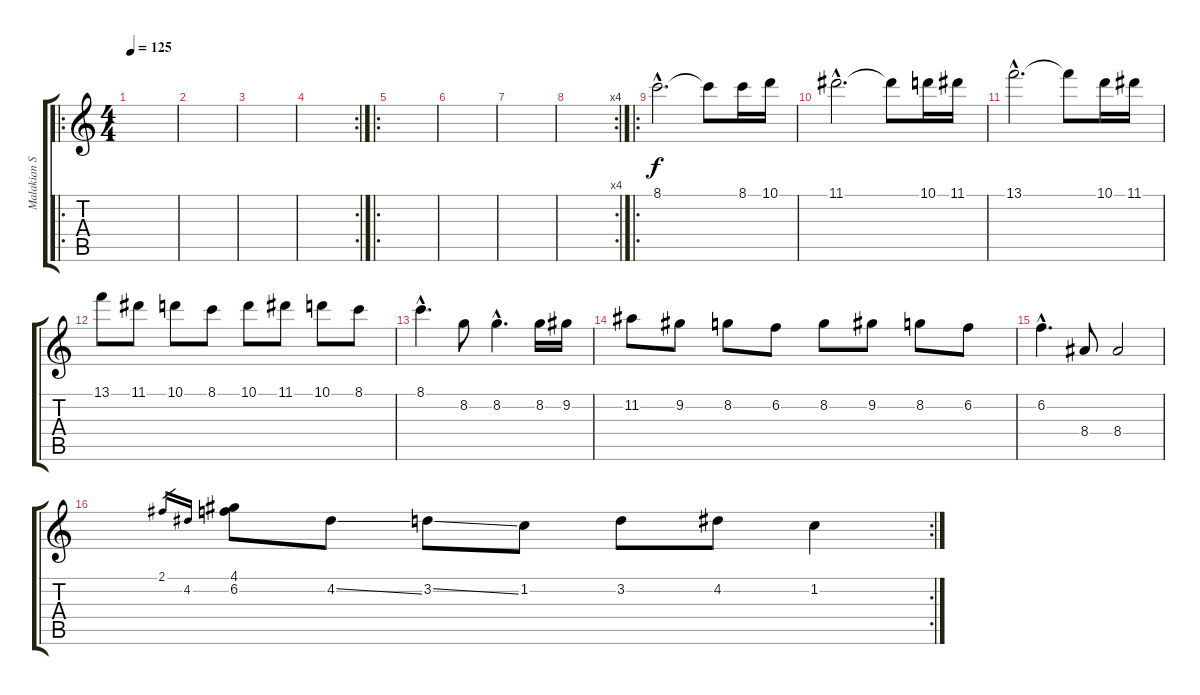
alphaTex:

\track ("Malakian Solo" "Malakian S") {instrument acousticguitarsteel}
\staff {score tabs}
\tuning (E4 B3 G3 D3 A2 E2) {hide}
\ro
\ts (4 4)
\tempo 125
\clef g2
\ks c
|
|
|
\rc 2
|
\ro
|
|
|
\rc 4
|
\ro
8.1{hac}.2{d} 8.1{t}.8 8.1.16 10.1.16 |
11.1{hac}.2{d} 11.1{t}.8 10.1.16 11.1.16 |
13.1{hac}.2{d} 13.1{t}.8 10.1.16 11.1.16 |
13.1.8 11.1.8 10.1.8 8.1.8 10.1.8 11.1.8 10.1.8 8.1.8 |
8.1{hac}.4{d} 8.2.8 8.2{hac}.4{d} 8.2.16 9.2.16 |
11.2.8 9.2.8 8.2.8 6.2.8 8.2.8 9.2.8 8.2.8 6.2.8 |
6.2{hac}.4{d} 8.4.8 8.4.2 |
\rc 2
2.1.16{gr} 4.2.16{gr} (4.1 6.2).8 4.2{ss}.8 3.2{ss}.8 1.2.8 3.2.8 4.2.8 1.2.4
